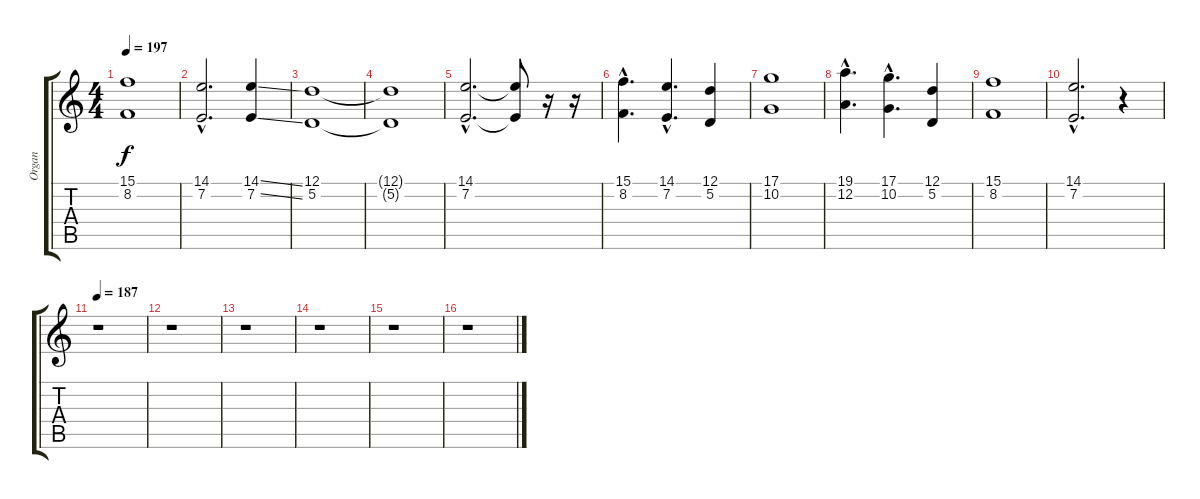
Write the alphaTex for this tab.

\track ("Organ" "Organ") {instrument lead1square}
\staff {score tabs}
\tuning (D4 A3 F3 C3 G2 C2) {hide}
\ts (4 4)
\tempo 197
\clef g2
\ks c
(15.1 8.2).1{dy f} |
(14.1{hac} 7.2{hac}).2{d} (14.1{ss} 7.2{ss}).4 |
(12.1 5.2).1 |
(12.1{t} 5.2{t}).1 |
(14.1{hac} 7.2{hac}).2{d} (14.1{t} 7.2{t}).8 r.16 r.16 |
(15.1{hac} 8.2{hac}).4{d} (14.1{hac} 7.2{hac}).4{d} (12.1 5.2).4 |
(17.1 10.2).1 |
(19.1{hac} 12.2{hac}).4{d} (17.1{hac} 10.2{hac}).4{d} (12.1 5.2).4 |
(15.1 8.2).1 |
(14.1{hac} 7.2{hac}).2{d} r.4 |
\tempo 187
r.1 |
r.1 |
r.1 |
r.1 |
r.1 |
r.1
